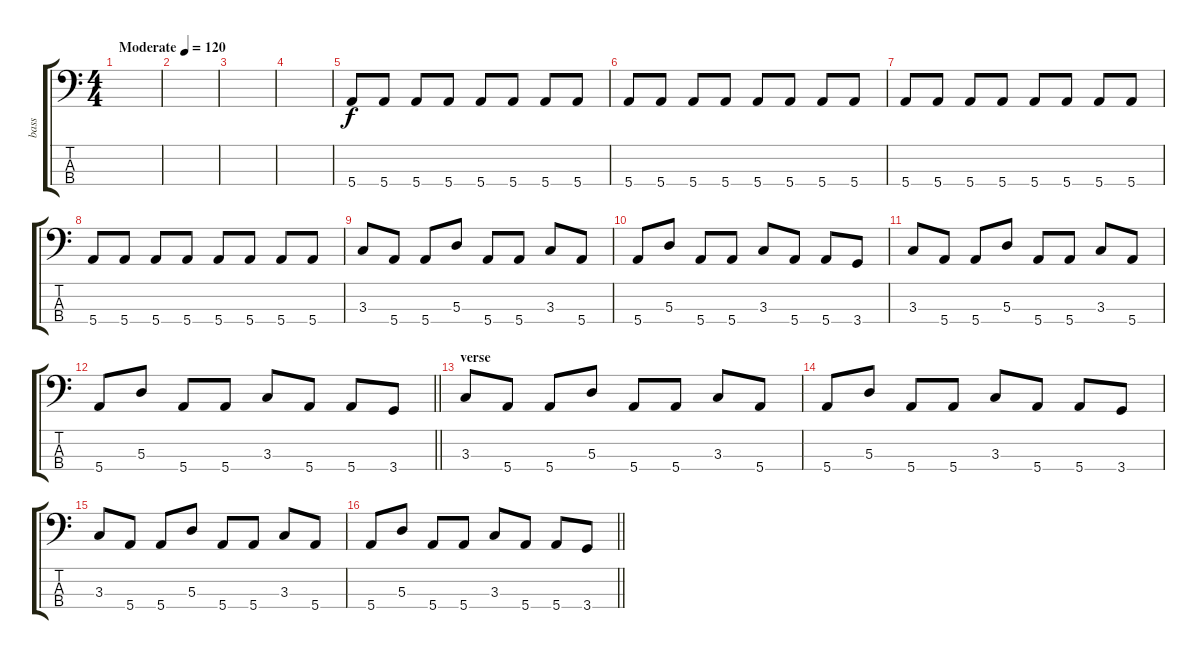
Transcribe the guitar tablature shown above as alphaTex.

\track ("bass" "bass") {instrument electricbassfinger}
\staff {score tabs}
\tuning (G2 D2 A1 E1) {hide}
\ts (4 4)
\tempo (120 "Moderate")
\clef f4
\ks c
|
|
|
|
5.4.8 5.4.8 5.4.8 5.4.8 5.4.8 5.4.8 5.4.8 5.4.8 |
5.4.8 5.4.8 5.4.8 5.4.8 5.4.8 5.4.8 5.4.8 5.4.8 |
5.4.8 5.4.8 5.4.8 5.4.8 5.4.8 5.4.8 5.4.8 5.4.8 |
5.4.8 5.4.8 5.4.8 5.4.8 5.4.8 5.4.8 5.4.8 5.4.8 |
3.3.8 5.4.8 5.4.8 5.3.8 5.4.8 5.4.8 3.3.8 5.4.8 |
5.4.8 5.3.8 5.4.8 5.4.8 3.3.8 5.4.8 5.4.8 3.4.8 |
3.3.8 5.4.8 5.4.8 5.3.8 5.4.8 5.4.8 3.3.8 5.4.8 |
\barLineRight lightlight
5.4.8 5.3.8 5.4.8 5.4.8 3.3.8 5.4.8 5.4.8 3.4.8 |
\section ("" "verse")
3.3.8 5.4.8 5.4.8 5.3.8 5.4.8 5.4.8 3.3.8 5.4.8 |
5.4.8 5.3.8 5.4.8 5.4.8 3.3.8 5.4.8 5.4.8 3.4.8 |
3.3.8 5.4.8 5.4.8 5.3.8 5.4.8 5.4.8 3.3.8 5.4.8 |
\barLineRight lightlight
5.4.8 5.3.8 5.4.8 5.4.8 3.3.8 5.4.8 5.4.8 3.4.8
